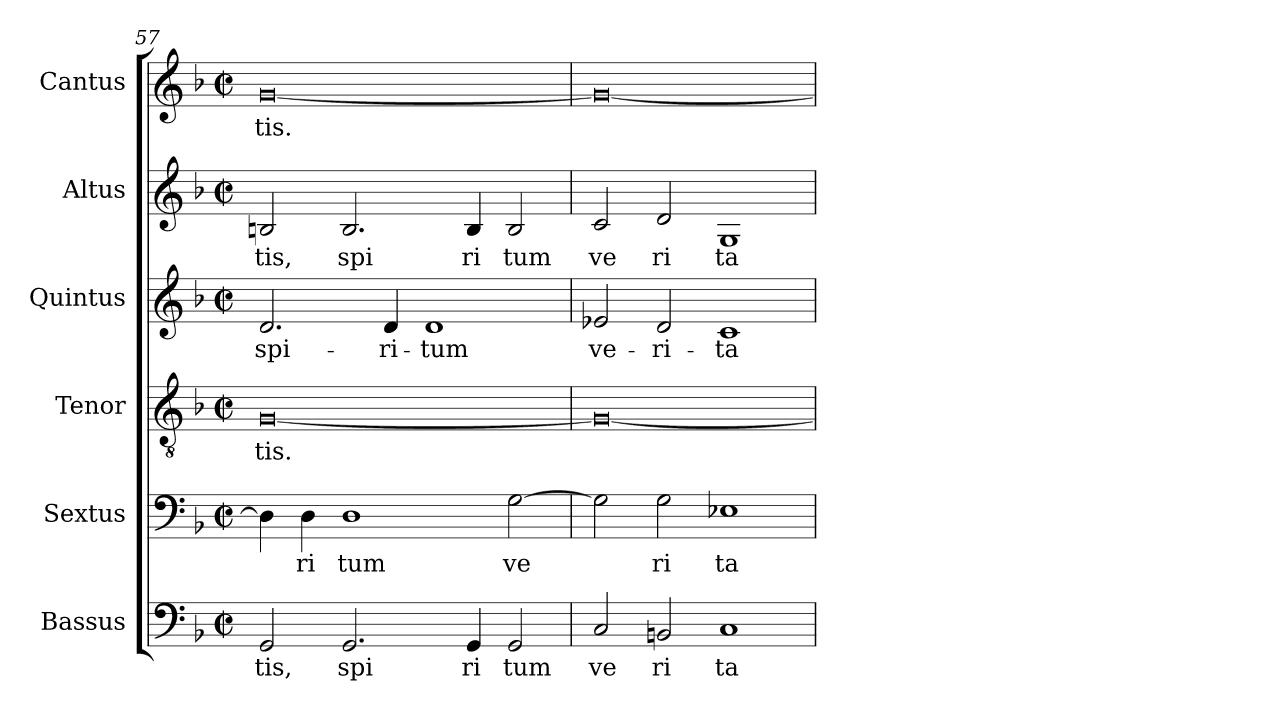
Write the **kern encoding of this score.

**kern	**text	**kern	**text	**kern	**text	**kern	**text	**kern	**text	**kern	**text
*part6	*part6	*part5	*part5	*part4	*part4	*part3	*part3	*part2	*part2	*part1	*part1
*staff6	*staff6	*staff5	*staff5	*staff4	*staff4	*staff3	*staff3	*staff2	*staff2	*staff1	*staff1
*I"Bassus	*	*I"Sextus	*	*I"Tenor	*	*I"Quintus	*	*I"Altus	*	*I"Cantus	*
*clefF4	*	*clefF4	*	*clefGv2	*	*clefG2	*	*clefG2	*	*clefG2	*
*k[b-]	*	*k[b-]	*	*k[b-]	*	*k[b-]	*	*k[b-]	*	*k[b-]	*
*F:	*	*F:	*	*F:	*	*F:	*	*F:	*	*F:	*
*M2/2	*	*M2/2	*	*M2/2	*	*M2/2	*	*M2/2	*	*M2/2	*
*met(c|)	*	*met(c|)	*	*met(c|)	*	*met(c|)	*	*met(c|)	*	*met(c|)	*
=57	=57	=57	=57	=57	=57	=57	=57	=57	=57	=57	=57
!	!LO:LY:b:cj	!	!	!	!LO:LY:b:cj	!	!LO:LY:b:cj	!	!LO:LY:b:cj	!	!LO:LY:b:cj
2GG/	tis,	4D\]	.	[<0G	-tis.	2.d/	spi-	2Bn/	tis,	[<0g	tis.
!	!	!	!LO:LY:b:cj	!	!	!	!	!	!	!	!
.	.	4D\	ri	.	.	.	.	.	.	.	.
!	!LO:LY:b:cj	!	!LO:LY:b:cj	!	!	!	!	!	!LO:LY:b:cj	!	!
2.GG/	spi	1D	tum	.	.	.	.	2.B/	spi	.	.
!	!	!	!	!	!	!	!LO:LY:b:cj	!	!	!	!
.	.	.	.	.	.	4d/	-ri-	.	.	.	.
!	!	!	!	!	!	!	!LO:LY:b:cj	!	!	!	!
.	.	.	.	.	.	1d	-tum	.	.	.	.
!	!LO:LY:b:cj	!	!	!	!	!	!	!	!LO:LY:b:cj	!	!
4GG/	ri	.	.	.	.	.	.	4B/	ri	.	.
!	!LO:LY:b:cj	!	!LO:LY:b:cj	!	!	!	!	!	!LO:LY:b:cj	!	!
2GG/	tum	[>2G\	ve	.	.	.	.	2B/	tum	.	.
=58	=58	=58	=58	=58	=58	=58	=58	=58	=58	=58	=58
!	!LO:LY:b:cj	!	!	!	!	!	!LO:LY:b:cj	!	!LO:LY:b:cj	!	!
2C/	ve	2G\]	.	0G_<	.	2e-X/	ve-	2c/	ve	0g_<	.
!	!LO:LY:b:cj	!	!LO:LY:b:cj	!	!	!	!LO:LY:b:cj	!	!LO:LY:b:cj	!	!
2BBn/	ri	2G\	ri	.	.	2d/	-ri-	2d/	ri	.	.
!	!LO:LY:b:cj	!	!LO:LY:b:cj	!	!	!	!LO:LY:b:cj	!	!LO:LY:b:cj	!	!
1C	ta	1E-X	ta	.	.	1c	-ta-	1G	ta	.	.
=	=	=	=	=	=	=	=	=	=	=	=
*-	*-	*-	*-	*-	*-	*-	*-	*-	*-	*-	*-
